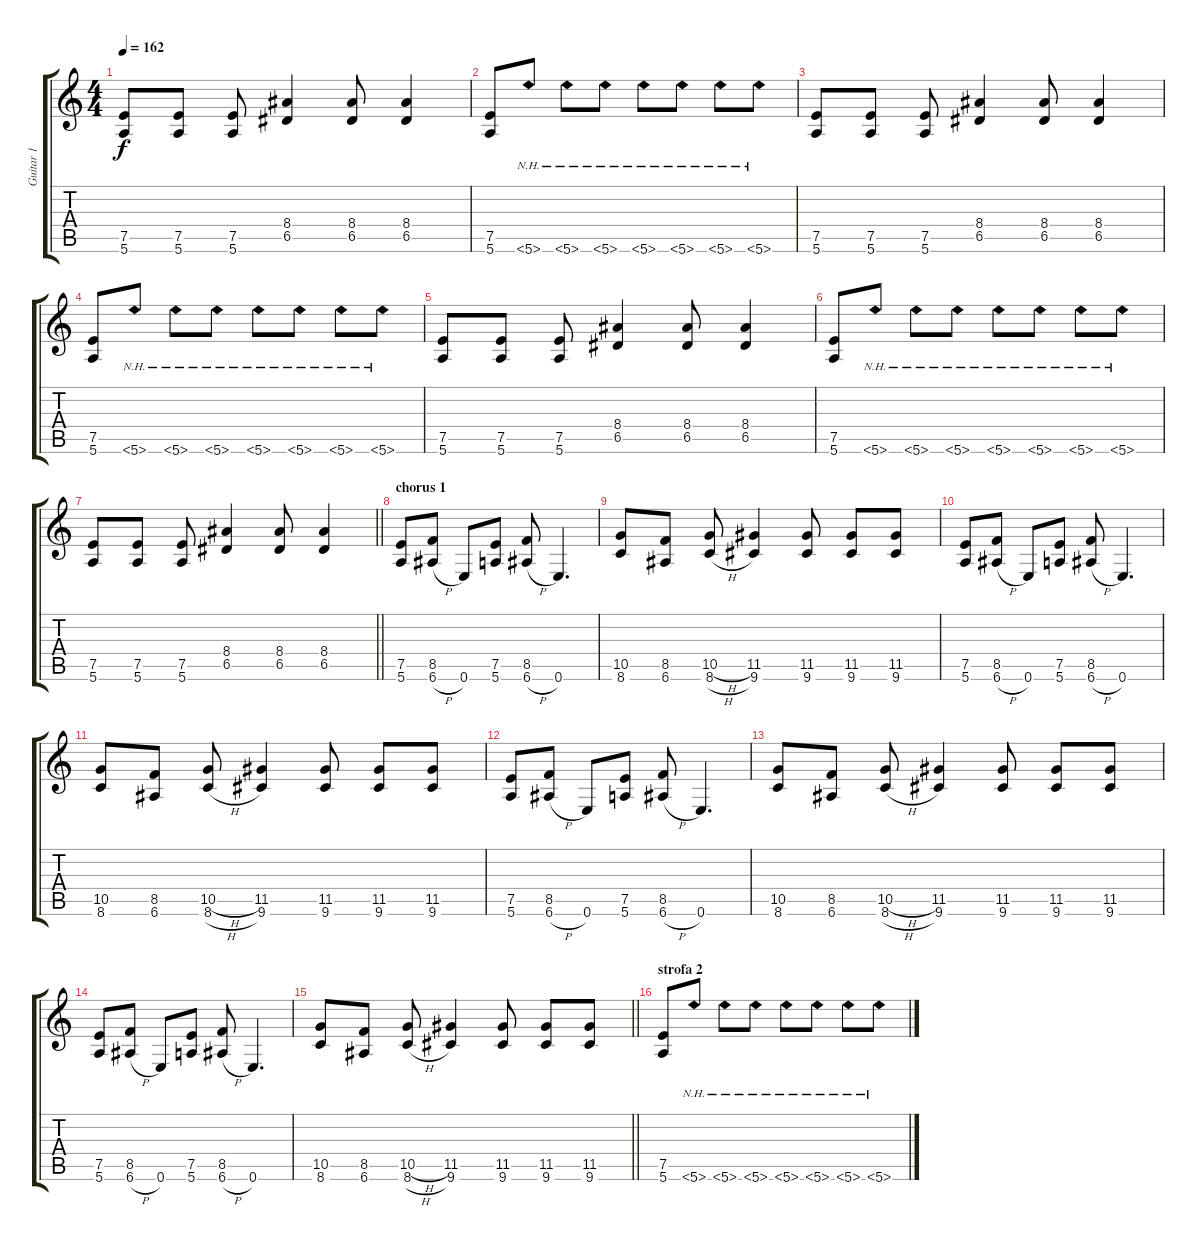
\track ("Guitar 1" "Guitar 1") {instrument distortionguitar}
\staff {score tabs}
\tuning (E4 B3 G3 D3 A2 E2) {hide}
\ts (4 4)
\tempo 162
\clef g2
\ks c
(7.5 5.6).8{dy f} (7.5 5.6).8 (7.5 5.6).8 (8.4 6.5).4 (8.4 6.5).8 (8.4 6.5).4 |
(7.5 5.6).8 5.6{nh}.8 5.6{nh}.8 5.6{nh}.8 5.6{nh}.8 5.6{nh}.8 5.6{nh}.8 5.6{nh}.8 |
(7.5 5.6).8 (7.5 5.6).8 (7.5 5.6).8 (8.4 6.5).4 (8.4 6.5).8 (8.4 6.5).4 |
(7.5 5.6).8 5.6{nh}.8 5.6{nh}.8 5.6{nh}.8 5.6{nh}.8 5.6{nh}.8 5.6{nh}.8 5.6{nh}.8 |
(7.5 5.6).8 (7.5 5.6).8 (7.5 5.6).8 (8.4 6.5).4 (8.4 6.5).8 (8.4 6.5).4 |
(7.5 5.6).8 5.6{nh}.8 5.6{nh}.8 5.6{nh}.8 5.6{nh}.8 5.6{nh}.8 5.6{nh}.8 5.6{nh}.8 |
\barLineRight lightlight
(7.5 5.6).8 (7.5 5.6).8 (7.5 5.6).8 (8.4 6.5).4 (8.4 6.5).8 (8.4 6.5).4 |
\section ("" "chorus 1")
(7.5 5.6).8 (8.5 6.6{h}).8 0.6.8 (7.5 5.6).8 (8.5 6.6{h}).8 0.6.4{d} |
(10.5 8.6).8 (8.5 6.6).8 (10.5{h} 8.6{h}).8 (11.5 9.6).4 (11.5 9.6).8 (11.5 9.6).8 (11.5 9.6).8 |
(7.5 5.6).8 (8.5 6.6{h}).8 0.6.8 (7.5 5.6).8 (8.5 6.6{h}).8 0.6.4{d} |
(10.5 8.6).8 (8.5 6.6).8 (10.5{h} 8.6{h}).8 (11.5 9.6).4 (11.5 9.6).8 (11.5 9.6).8 (11.5 9.6).8 |
(7.5 5.6).8 (8.5 6.6{h}).8 0.6.8 (7.5 5.6).8 (8.5 6.6{h}).8 0.6.4{d} |
(10.5 8.6).8 (8.5 6.6).8 (10.5{h} 8.6{h}).8 (11.5 9.6).4 (11.5 9.6).8 (11.5 9.6).8 (11.5 9.6).8 |
(7.5 5.6).8 (8.5 6.6{h}).8 0.6.8 (7.5 5.6).8 (8.5 6.6{h}).8 0.6.4{d} |
\barLineRight lightlight
(10.5 8.6).8 (8.5 6.6).8 (10.5{h} 8.6{h}).8 (11.5 9.6).4 (11.5 9.6).8 (11.5 9.6).8 (11.5 9.6).8 |
\section ("" "strofa 2")
(7.5 5.6).8 5.6{nh}.8 5.6{nh}.8 5.6{nh}.8 5.6{nh}.8 5.6{nh}.8 5.6{nh}.8 5.6{nh}.8
